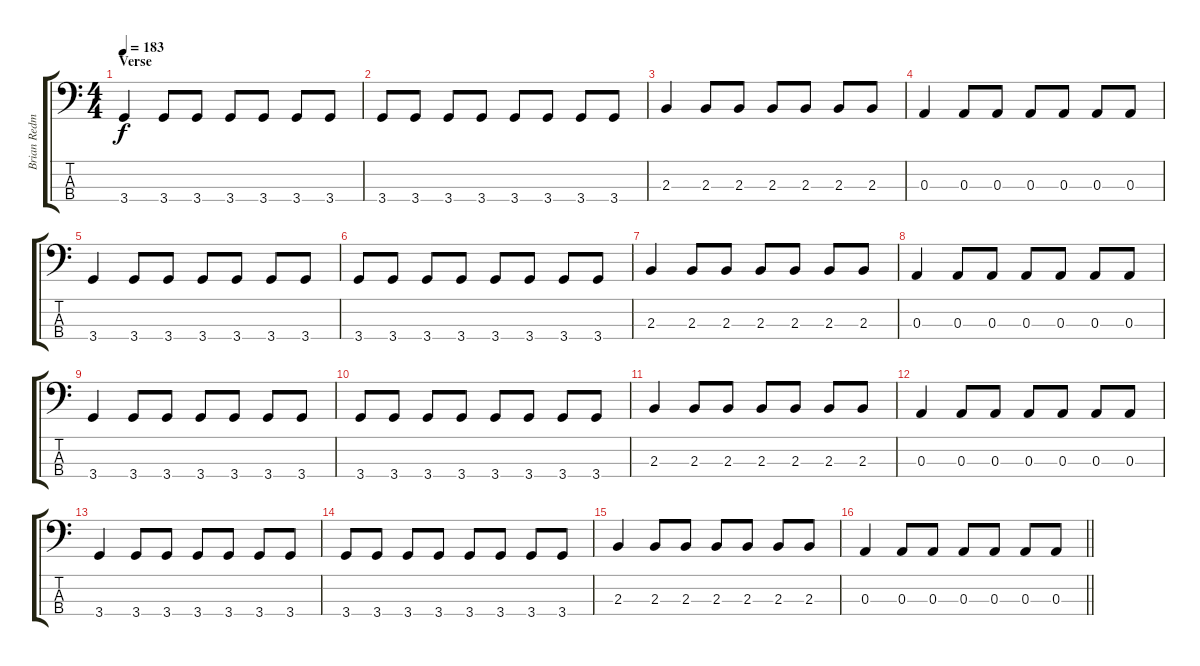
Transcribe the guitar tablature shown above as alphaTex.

\track ("Brian Redman" "Brian Redm") {instrument electricbassfinger}
\staff {score tabs}
\tuning (G2 D2 A1 E1) {hide}
\ts (4 4)
\section ("" "Verse")
\tempo 183
\clef f4
\ks c
3.4.4{dy f} 3.4.8 3.4.8 3.4.8 3.4.8 3.4.8 3.4.8 |
3.4.8 3.4.8 3.4.8 3.4.8 3.4.8 3.4.8 3.4.8 3.4.8 |
2.3.4 2.3.8 2.3.8 2.3.8 2.3.8 2.3.8 2.3.8 |
0.3.4 0.3.8 0.3.8 0.3.8 0.3.8 0.3.8 0.3.8 |
3.4.4 3.4.8 3.4.8 3.4.8 3.4.8 3.4.8 3.4.8 |
3.4.8 3.4.8 3.4.8 3.4.8 3.4.8 3.4.8 3.4.8 3.4.8 |
2.3.4 2.3.8 2.3.8 2.3.8 2.3.8 2.3.8 2.3.8 |
0.3.4 0.3.8 0.3.8 0.3.8 0.3.8 0.3.8 0.3.8 |
3.4.4 3.4.8 3.4.8 3.4.8 3.4.8 3.4.8 3.4.8 |
3.4.8 3.4.8 3.4.8 3.4.8 3.4.8 3.4.8 3.4.8 3.4.8 |
2.3.4 2.3.8 2.3.8 2.3.8 2.3.8 2.3.8 2.3.8 |
0.3.4 0.3.8 0.3.8 0.3.8 0.3.8 0.3.8 0.3.8 |
3.4.4 3.4.8 3.4.8 3.4.8 3.4.8 3.4.8 3.4.8 |
3.4.8 3.4.8 3.4.8 3.4.8 3.4.8 3.4.8 3.4.8 3.4.8 |
2.3.4 2.3.8 2.3.8 2.3.8 2.3.8 2.3.8 2.3.8 |
\barLineRight lightlight
0.3.4 0.3.8 0.3.8 0.3.8 0.3.8 0.3.8 0.3.8
